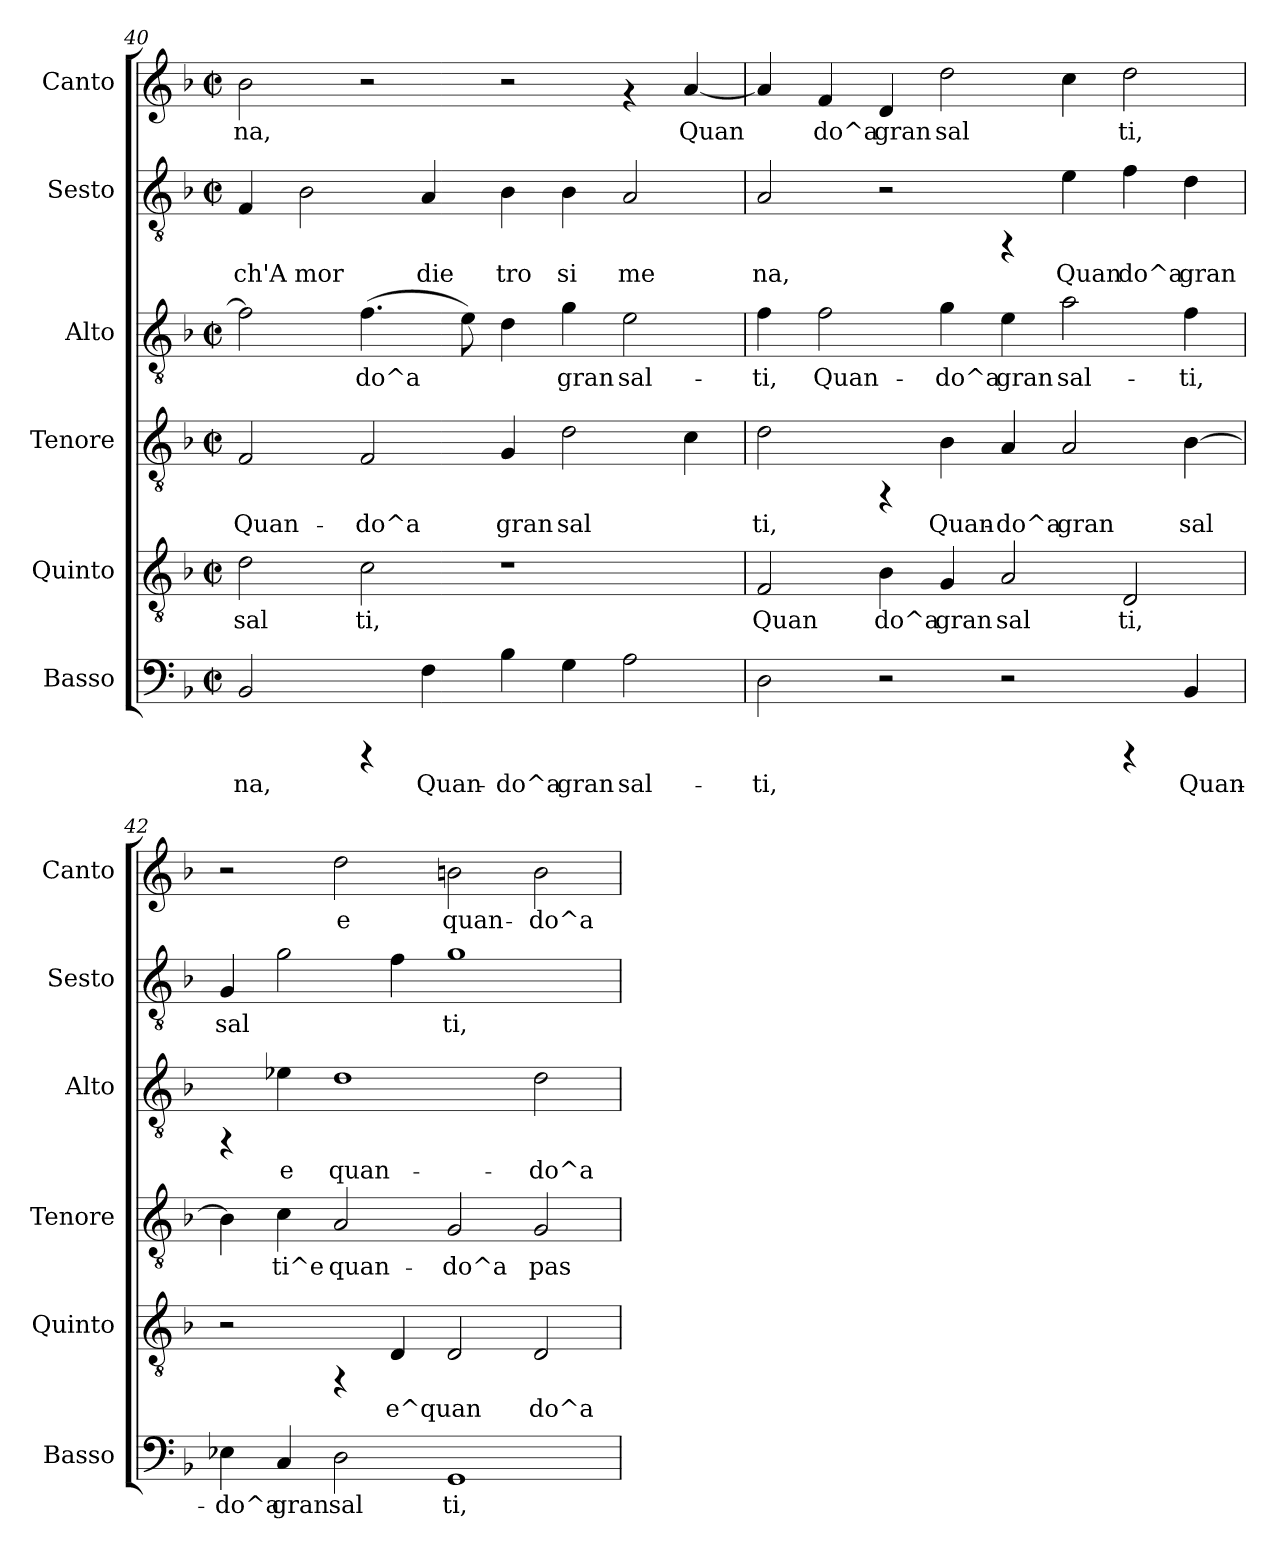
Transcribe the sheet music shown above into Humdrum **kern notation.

**kern	**text	**kern	**text	**kern	**text	**kern	**text	**kern	**text	**kern	**text
*part6	*part6	*part5	*part5	*part4	*part4	*part3	*part3	*part2	*part2	*part1	*part1
*staff6	*staff6	*staff5	*staff5	*staff4	*staff4	*staff3	*staff3	*staff2	*staff2	*staff1	*staff1
*I"Basso	*	*I"Quinto	*	*I"Tenore	*	*I"Alto	*	*I"Sesto	*	*I"Canto	*
*I'Basso	*	*I'Quinto	*	*I'Tenore	*	*I'Alto	*	*I'Sesto	*	*I'Canto	*
*clefF4	*	*clefGv2	*	*clefGv2	*	*clefGv2	*	*clefGv2	*	*clefG2	*
*k[b-]	*	*k[b-]	*	*k[b-]	*	*k[b-]	*	*k[b-]	*	*k[b-]	*
*F:	*	*F:	*	*F:	*	*F:	*	*F:	*	*F:	*
*M2/2	*	*M2/2	*	*M2/2	*	*M2/2	*	*M2/2	*	*M2/2	*
*met(c|)	*	*met(c|)	*	*met(c|)	*	*met(c|)	*	*met(c|)	*	*met(c|)	*
=40	=40	=40	=40	=40	=40	=40	=40	=40	=40	=40	=40
!	!LO:LY:b:cj	!	!LO:LY:b:cj	!	!LO:LY:b:cj	!	!LO:LY:b:cj	!	!LO:LY:b:cj	!	!LO:LY:b:cj
2BB-/	-na,	2d\	sal	2F/	Quan-	2f\]	--	4F/	ch'A	2b-\	na,
!	!	!	!	!	!	!	!	!	!LO:LY:b:cj	!	!
.	.	.	.	.	.	.	.	2B-\	mor	.	.
!	!	!	!LO:LY:b:cj	!	!LO:LY:b:cj	!	!LO:LY:b:cj	!	!	!	!
4rCCC	.	2c\	ti,	2F/	-do^a	(<4.f\	-do^a	.	.	2r	.
!	!LO:LY:b:cj	!	!	!	!	!	!	!	!LO:LY:b:cj	!	!
4F\	Quan-	.	.	.	.	.	.	4A/	die	.	.
!	!	!	!	!	!	!	!LO:LY:b:cj	!	!	!	!
.	.	.	.	.	.	8e\)	.	.	.	.	.
!	!LO:LY:b:cj	!	!	!	!LO:LY:b:cj	!	!LO:LY:b:cj	!	!LO:LY:b:cj	!	!
4B-\	-do^a	1r	.	4G/	gran	4d\	.	4B-\	tro	2r	.
!	!LO:LY:b:cj	!	!	!	!LO:LY:b:cj	!	!LO:LY:b:cj	!	!LO:LY:b:cj	!	!
4G\	gran	.	.	2d\	sal-	4g\	gran	4B-\	si	.	.
!	!LO:LY:b:cj	!	!	!	!	!	!LO:LY:b:cj	!	!LO:LY:b:cj	!	!
2A\	sal-	.	.	.	.	2e\	sal-	2A/	me	4rf	.
!	!	!	!	!	!LO:LY:b:cj	!	!	!	!	!	!LO:LY:b:cj
.	.	.	.	4c\	--	.	.	.	.	[<4a/	Quan
=41	=41	=41	=41	=41	=41	=41	=41	=41	=41	=41	=41
!	!LO:LY:b:cj	!	!LO:LY:b:cj	!	!LO:LY:b:cj	!	!LO:LY:b:cj	!	!LO:LY:b:cj	!	!LO:LY:b:cj
2D\	-ti,	2F/	Quan	2d\	-ti,	4f\	-ti,	2A/	na,	4a/]	.
!	!	!	!	!	!	!	!LO:LY:b:cj	!	!	!	!LO:LY:b:cj
.	.	.	.	.	.	2f\	Quan-	.	.	4f/	do^a
!	!	!	!LO:LY:b:cj	!	!	!	!	!	!	!	!LO:LY:b:cj
2r	.	4B-\	do^a	4rFF	.	.	.	2r	.	4d/	gran
!	!	!	!LO:LY:b:cj	!	!LO:LY:b:cj	!	!LO:LY:b:cj	!	!	!	!LO:LY:b:cj
.	.	4G/	gran	4B-\	Quan-	4g\	-do^a	.	.	2dd\	sal
!	!	!	!LO:LY:b:cj	!	!LO:LY:b:cj	!	!LO:LY:b:cj	!	!	!	!
2r	.	2A/	sal	4A/	-do^a	4e\	gran	4rFF	.	.	.
!	!	!	!	!	!LO:LY:b:cj	!	!LO:LY:b:cj	!	!LO:LY:b:cj	!	!LO:LY:b:cj
.	.	.	.	2A/	gran	2a\	sal-	4e\	Quan	4cc\	.
!	!	!	!LO:LY:b:cj	!	!	!	!	!	!LO:LY:b:cj	!	!LO:LY:b:cj
4rCCC	.	2D/	ti,	.	.	.	.	4f\	do^a	2dd\	ti,
!	!LO:LY:b:cj	!	!	!	!LO:LY:b:cj	!	!LO:LY:b:cj	!	!LO:LY:b:cj	!	!
4BB-/	Quan-	.	.	[<4B-\	sal-	4f\	-ti,	4d\	gran	.	.
!!LO:PB:g=z
=42	=42	=42	=42	=42	=42	=42	=42	=42	=42	=42	=42
!	!LO:LY:b:cj	!	!	!	!LO:LY:b:cj	!	!	!	!LO:LY:b:cj	!	!
4E-\	-do^a	2r	.	4B-\]	--	4rFF	.	4G/	sal-	2r	.
!	!LO:LY:b:cj	!	!	!	!LO:LY:b:cj	!	!LO:LY:b:cj	!	!LO:LY:b:cj	!	!
4C/	gran	.	.	4c\	-ti^e	4e-X\	e	2g\	--	.	.
!	!LO:LY:b:cj	!	!	!	!LO:LY:b:cj	!	!LO:LY:b:cj	!	!	!	!LO:LY:b:cj
2D\	sal	4rFF	.	2A/	quan-	1d	quan-	.	.	2dd\	e
!	!	!	!LO:LY:b:cj	!	!	!	!	!	!LO:LY:b:cj	!	!
.	.	4D/	e^quan-	.	.	.	.	4f\	--	.	.
!	!LO:LY:b:cj	!	!LO:LY:b:cj	!	!LO:LY:b:cj	!	!	!	!LO:LY:b:cj	!	!LO:LY:b:cj
1GG	ti,	2D/	--	2G/	-do^a	.	.	1g	-ti,	2bn\	quan-
!	!	!	!LO:LY:b:cj	!	!LO:LY:b:cj	!	!LO:LY:b:cj	!	!	!	!LO:LY:b:cj
.	.	2D/	-do^a	2G/	pas-	2d\	-do^a	.	.	2b\	-do^a
=	=	=	=	=	=	=	=	=	=	=	=
*-	*-	*-	*-	*-	*-	*-	*-	*-	*-	*-	*-
